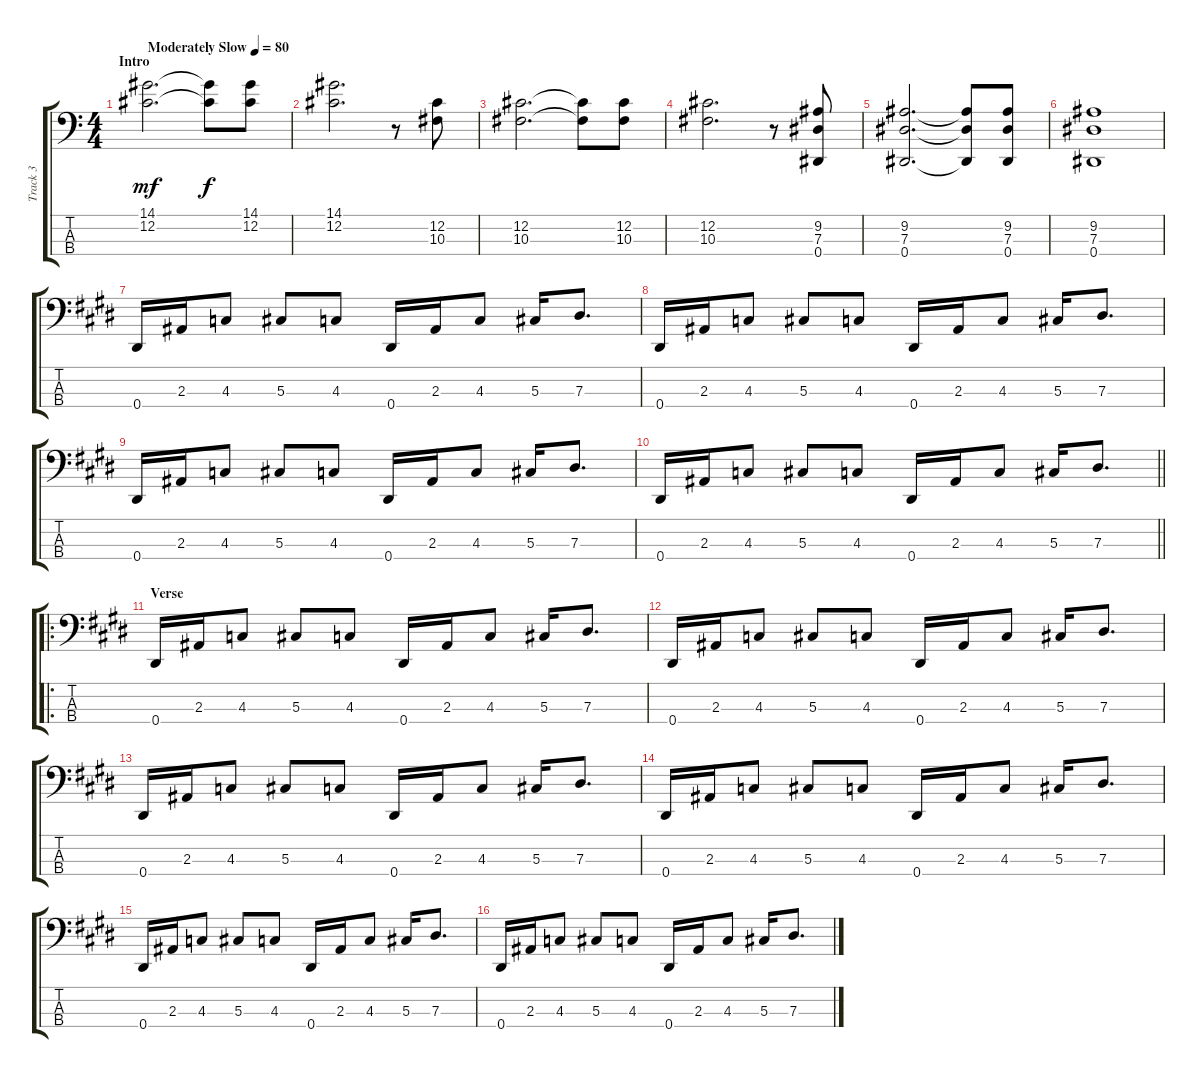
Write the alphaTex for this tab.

\track ("Track 3" "Track 3") {instrument electricbassfinger}
\staff {score tabs}
\tuning (Gb2 Db2 Ab1 Eb1) {hide}
\ts (4 4)
\section ("" "Intro")
\tempo (80 "Moderately Slow")
\clef f4
\ks c
(14.1 12.2).2{d dy mf instrument electricbassfinger} (14.1{t} 12.2{t}).8{dy f} (14.1 12.2).8 |
(14.1 12.2).2{d} r.8 (12.2 10.3).8 |
(12.2 10.3).2{d} (12.2{t} 10.3{t}).8 (12.2 10.3).8 |
(12.2 10.3).2{d} r.8 (9.2 7.3 0.4).8 |
(9.2 7.3 0.4).2{d} (9.2{t} 7.3{t} 0.4{t}).8 (9.2 7.3 0.4).8 |
(9.2 7.3 0.4).1 |
\ks e
0.4.16 2.3.16 4.3.8 5.3.8 4.3.8 0.4.16 2.3.16 4.3.8 5.3.16 7.3.8{d} |
0.4.16 2.3.16 4.3.8 5.3.8 4.3.8 0.4.16 2.3.16 4.3.8 5.3.16 7.3.8{d} |
0.4.16 2.3.16 4.3.8 5.3.8 4.3.8 0.4.16 2.3.16 4.3.8 5.3.16 7.3.8{d} |
\barLineRight lightlight
0.4.16 2.3.16 4.3.8 5.3.8 4.3.8 0.4.16 2.3.16 4.3.8 5.3.16 7.3.8{d} |
\ro
\section ("" "Verse")
0.4.16 2.3.16 4.3.8 5.3.8 4.3.8 0.4.16 2.3.16 4.3.8 5.3.16 7.3.8{d} |
0.4.16 2.3.16 4.3.8 5.3.8 4.3.8 0.4.16 2.3.16 4.3.8 5.3.16 7.3.8{d} |
0.4.16 2.3.16 4.3.8 5.3.8 4.3.8 0.4.16 2.3.16 4.3.8 5.3.16 7.3.8{d} |
0.4.16 2.3.16 4.3.8 5.3.8 4.3.8 0.4.16 2.3.16 4.3.8 5.3.16 7.3.8{d} |
0.4.16 2.3.16 4.3.8 5.3.8 4.3.8 0.4.16 2.3.16 4.3.8 5.3.16 7.3.8{d} |
0.4.16 2.3.16 4.3.8 5.3.8 4.3.8 0.4.16 2.3.16 4.3.8 5.3.16 7.3.8{d}
